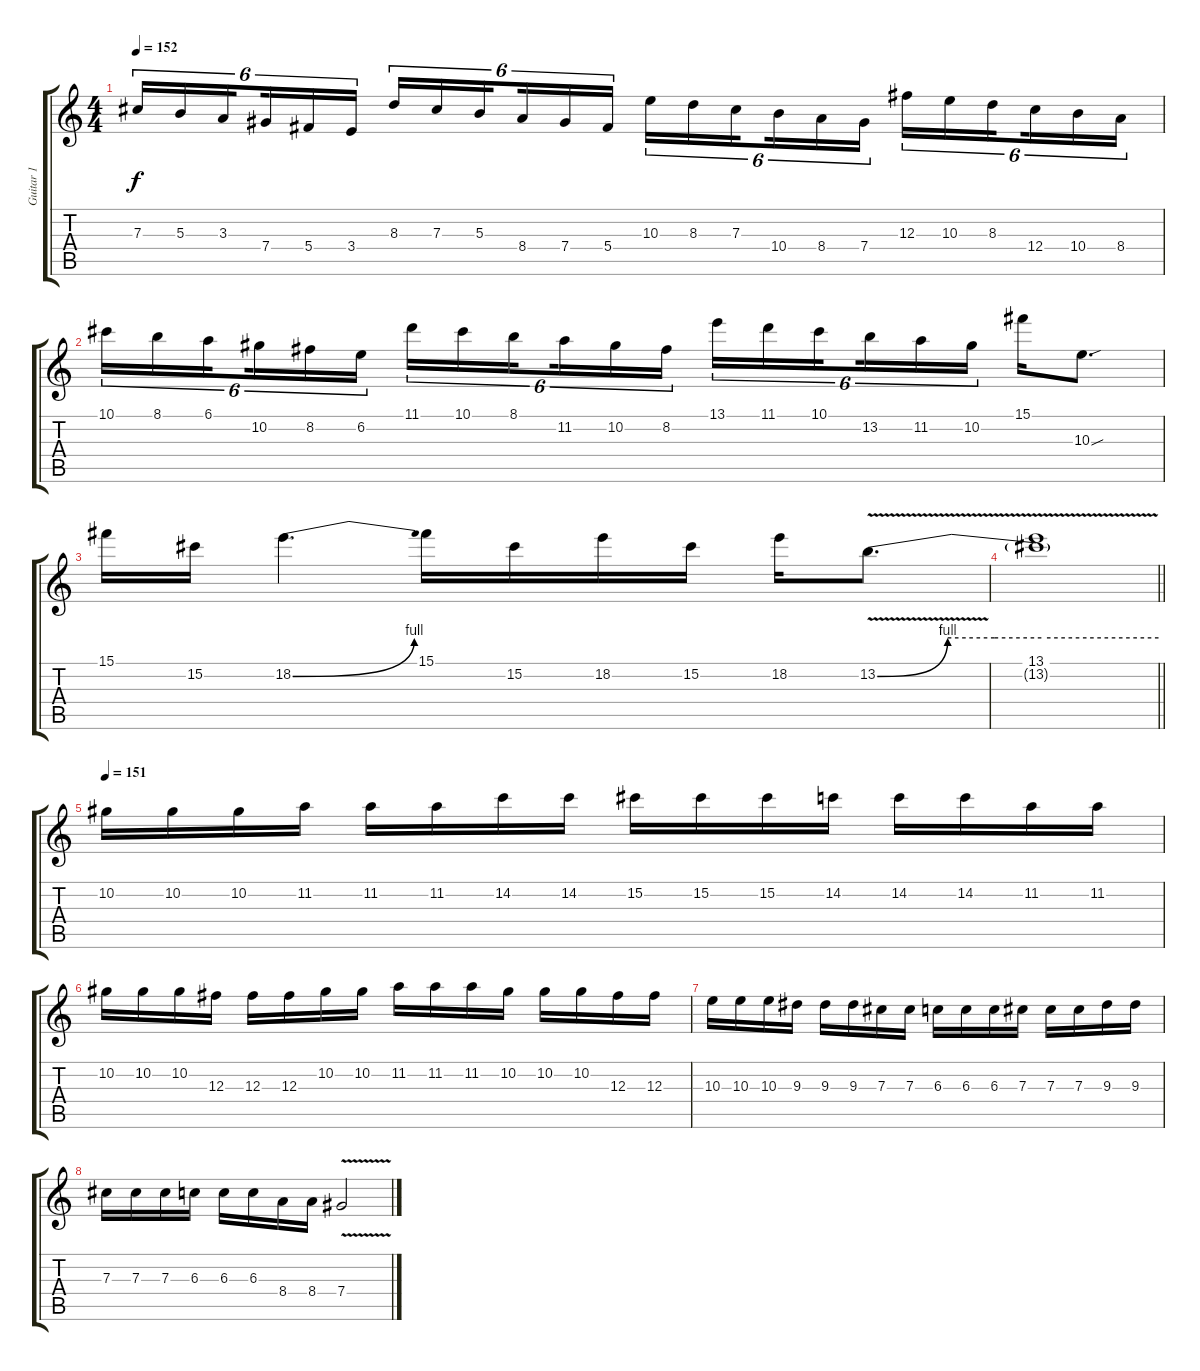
\track ("Guitar 1" "Guitar 1") {instrument overdrivenguitar}
\staff {score tabs}
\tuning (Eb4 Bb3 Gb3 Db3 Ab2 Eb2) {hide}
\ts (4 4)
\tempo 152
\clef g2
\ks c
7.3.16{tu (6 4) dy f} 5.3.16{tu (6 4)} 3.3.16{tu (6 4) beam splitsecondary} 7.4.16{tu (6 4)} 5.4.16{tu (6 4)} 3.4.16{tu (6 4)} 8.3.16{tu (6 4)} 7.3.16{tu (6 4)} 5.3.16{tu (6 4) beam splitsecondary} 8.4.16{tu (6 4)} 7.4.16{tu (6 4)} 5.4.16{tu (6 4)} 10.3.16{tu (6 4)} 8.3.16{tu (6 4)} 7.3.16{tu (6 4) beam splitsecondary} 10.4.16{tu (6 4)} 8.4.16{tu (6 4)} 7.4.16{tu (6 4)} 12.3.16{tu (6 4)} 10.3.16{tu (6 4)} 8.3.16{tu (6 4) beam splitsecondary} 12.4.16{tu (6 4)} 10.4.16{tu (6 4)} 8.4.16{tu (6 4)} |
10.1.16{tu (6 4)} 8.1.16{tu (6 4)} 6.1.16{tu (6 4) beam splitsecondary} 10.2.16{tu (6 4)} 8.2.16{tu (6 4)} 6.2.16{tu (6 4)} 11.1.16{tu (6 4)} 10.1.16{tu (6 4)} 8.1.16{tu (6 4) beam splitsecondary} 11.2.16{tu (6 4)} 10.2.16{tu (6 4)} 8.2.16{tu (6 4)} 13.1.16{tu (6 4)} 11.1.16{tu (6 4)} 10.1.16{tu (6 4) beam splitsecondary} 13.2.16{tu (6 4)} 11.2.16{tu (6 4)} 10.2.16{tu (6 4)} 15.1.16 10.3{sou}.8{d} |
15.1.16 15.2.16 18.2{be (bend 0 0 60 4)}.4{d} 15.1.16 15.2.16 18.2.16 15.2.16 18.2.16 13.2{be (custom 0 0 15 4 25 4 35 4 60 4) v}.8{d} |
\barLineRight lightlight
(13.1 13.2{t}).1 |
\section ("" "")
\tempo 151
10.2.16 10.2.16 10.2.16 11.2.16 11.2.16 11.2.16 14.2.16 14.2.16 15.2.16 15.2.16 15.2.16 14.2.16 14.2.16 14.2.16 11.2.16 11.2.16 |
10.2.16 10.2.16 10.2.16 12.3.16 12.3.16 12.3.16 10.2.16 10.2.16 11.2.16 11.2.16 11.2.16 10.2.16 10.2.16 10.2.16 12.3.16 12.3.16 |
10.3.16 10.3.16 10.3.16 9.3.16 9.3.16 9.3.16 7.3.16 7.3.16 6.3.16 6.3.16 6.3.16 7.3.16 7.3.16 7.3.16 9.3.16 9.3.16 |
7.3.16 7.3.16 7.3.16 6.3.16 6.3.16 6.3.16 8.4.16 8.4.16 7.4{v}.2
